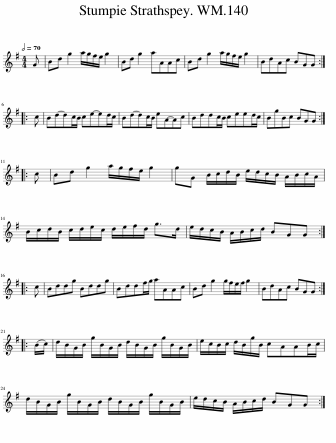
X:1
L:1/8
Q:1/2=70
M:4/4
I:linebreak $
K:G
V:1 treble
V:1
 G | Bd g2 a/g/f/e/ g2 | Bd g2 aAAc | Bd g2 a/g/f/e/ g2 | BdAc BGG ::$ %5
 c | Bd-dc/B/ ce-ed/c/ | Bd-dc/B/ eA-Ac | Bddc/B/ ceed/c/ | BgBc BGG ::$ %10
 c | Bd g2 a/g/f/e/ g2 | gG B/c/d/B/ e/d/c/B/ A/B/c/A/ |$ B/c/d/B/ c/d/e/c/ d/e/f/d/ g>d | e/d/c/B/ A/B/c/d/ BGG ::$ %15
 c | Bddg Bddg | Bddf/g/ aAAc | Bd g2 g/f/e/f/ g2 | BdAc BGG ::$ %20
 (B/c/) | d/B/G/B/ g/B/G/B/ d/B/G/B/ g/B/G/B/ | e/c/B/c/ d/B/g/B/ cAAB/c/ |$ d/B/G/B/ g/B/G/B/ d/B/G/B/ g/B/G/B/ | e/d/c/B/ A/B/c/d/ BGG :| %25
